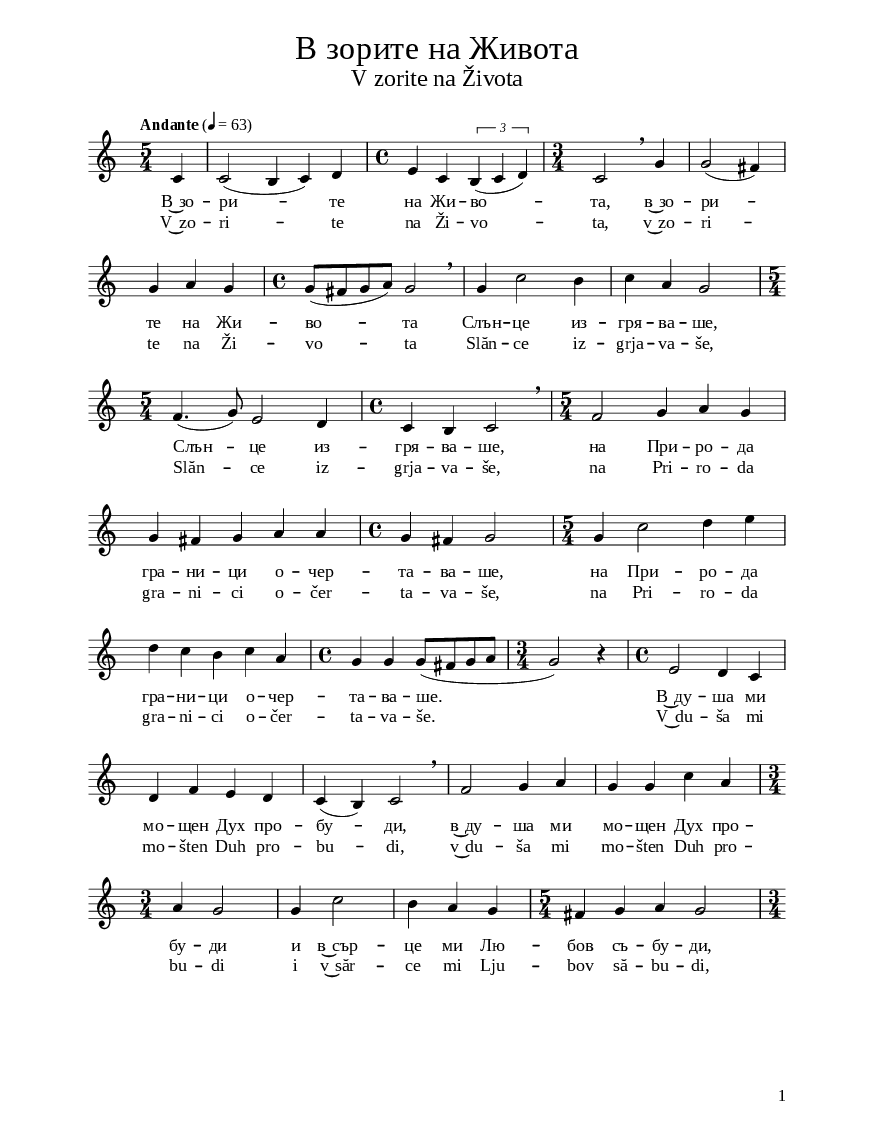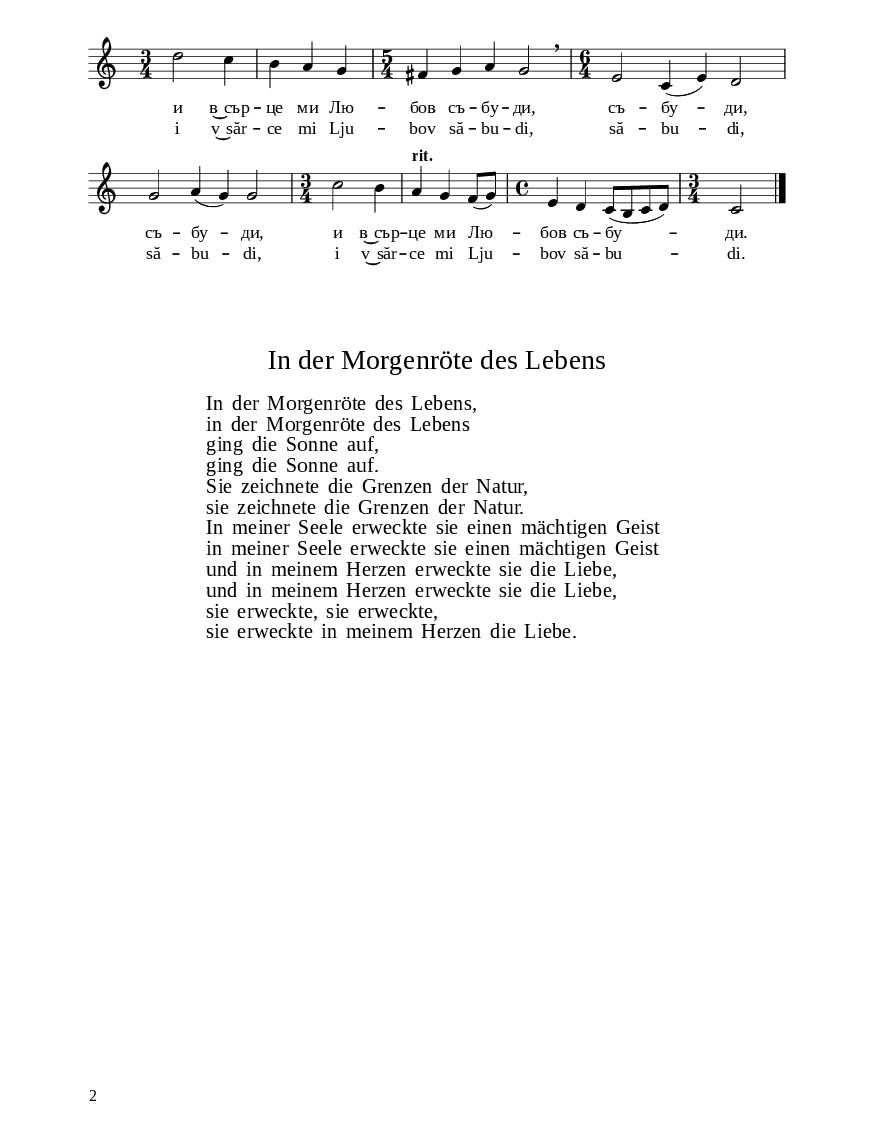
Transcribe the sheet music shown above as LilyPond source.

\version "2.24.1"

% include paper part and global functions
\include "include/globals.ily"

\bookpart {
  \label #'ref081
  \tocItem \markup "В зорите на Живота – V zorite na Života "
  \include "include/bookpart-paper.ily"
  \score {
    \include "include/score-layout.ily"

     \new Voice \absolute {
      \clef treble
      \key c \major
      \time 5/4
       \tempoFunc "Andante" 4 "63"

\partial 4

      c '4 | c'2 ( b4 c' ) d' |\time 4/4  e'4 c' \times 2/3 { b4 ( c'4 d' ) }

      \time 3/4  c'2 \breathe g'4 |g'2 ( fis'4 ) | \break

      g'4 a' g' | \time 4/4  g'8 ( fis' g' a' ) g'2 \breathe g'4 c''2 b'4 | c''4 a' g'2 | \break

      \time 5/4  f'4. ( g'8 ) e'2 d'4 |\time 4/4  c'4 b c'2 \breathe | \time 5/4  f'2 g'4 a' g' | \break

      g'4 fis' g' a' a' | \time 4/4  g'4 fis' g'2 | \time 5/4  g'4 c''2 d''4 e'' | \break

      d''4 c'' b' c'' a' | \time 4/4  g'4 g' g'8 ( fis' g' a' | \time 3/4  g'2 ) r4 | \time 4/4  e'2 d'4 c' | \break

      d'4 f' e' d' | c'4 ( b ) c'2 \breathe | f'2 g'4 a' | g'4 g' c'' a' | \break

      \time 3/4  a'4 g'2 | g'4 c''2 | b'4 a' g'4 \time 5/4 fis' g' a' g'2 | \time 3/4 \pageBreak

      d''2 c''4 | b' a' g'4 | \time 5/4 fis' g' a' g'2 \breathe | \time 6/4 e'2 c'4 ( e' ) d'2 | \break

      g'2 a'4 ( g' ) g'2 | \time 3/4  c''2 b'4 \tempo "rit." | a' g' f'8 ( g' ) | \time 4/4 e'4 d' c'8 ( b c' d' ) | \time 3/4  c'2 \bar "|."
    }

    \addlyrics {
      В~зо -- ри --
      те на Жи -- во -- та, в~зо -- ри -- те на Жи --
      во -- та Слън -- це из -- гря -- ва -- ше, Слън --
      це из -- гря -- ва -- ше, на При -- ро -- да гра
      -- ни -- ци о -- чер -- та -- ва -- ше, на При --
      ро -- да гра -- ни -- ци о -- чер -- та -- ва --
      ше. В~ду -- ша ми мо -- щен Дух про -- бу --
      ди,  в~ду -- ша ми мо -- щен Дух про -- бу --
      ди и в~сър -- це ми Лю -- бов съ -- бу -- ди,
      и в~сър -- це ми Лю -- бов съ -- бу -- ди, съ --
      бу -- ди, съ -- бу -- ди, и в~сър -- це ми Лю --
      бов съ -- бу -- ди.}
   \addlyrics {
      V~zo -- ri --
      te na Ži -- vo -- ta, v~zo -- ri -- te na Ži --
      vo -- ta Slăn -- ce iz -- grja -- va -- še, Slăn --
      ce iz -- grja -- va -- še, na Pri -- ro -- da gra
      -- ni -- ci o -- čer -- ta -- va -- še, na Pri --
      ro -- da gra -- ni -- ci o -- čer -- ta -- va --
      še. V~du -- ša mi mo -- šten Duh pro -- bu --
      di,  v~du -- ša mi mo -- šten Duh pro -- bu --
      di i v~săr -- ce mi Lju -- bov să -- bu -- di,
      i v~săr -- ce mi Lju -- bov să -- bu -- di, să --
      bu -- di, să -- bu -- di, i v~săr -- ce mi Lju --
      bov să -- bu -- di.}

        \header {
          title = \titleFunc "В зорите на Живота" "V zorite na Života"
        }

        \midi{}

      } % score
      
       \markup \empty-two


      % include foreign translation(s) of the song
      \version "2.20.0"

\markup \fill-line { \fontsize #deTitleFontSize "In der Morgenröte des Lebens" }
\markup \null
\markup \null
\markup \fontsize #deCoupletFontSize {
  \hspace #10
  \override #`(baseline-skip . ,deCoupletBaselineSkip)

  \column {
    \line { " " In der Morgenröte des Lebens,}

    \line { " " in der Morgenröte des Lebens}

    \line { " " ging die Sonne auf, }

    \line { " " ging die Sonne auf. }

    \line { " " Sie zeichnete die Grenzen der Natur, }

    \line { " " sie zeichnete die Grenzen der Natur. }

    \line { " " In meiner Seele erweckte sie einen mächtigen Geist  }

    \line { " " in meiner Seele erweckte sie einen mächtigen Geist }

    \line { " " und in meinem Herzen erweckte sie die Liebe, }

    \line { " " und in meinem Herzen erweckte sie die Liebe, }

    \line { " " sie erweckte, sie erweckte,  }

    \line { " " sie erweckte in meinem Herzen die Liebe.  }


  }


}


    } % bookpart
